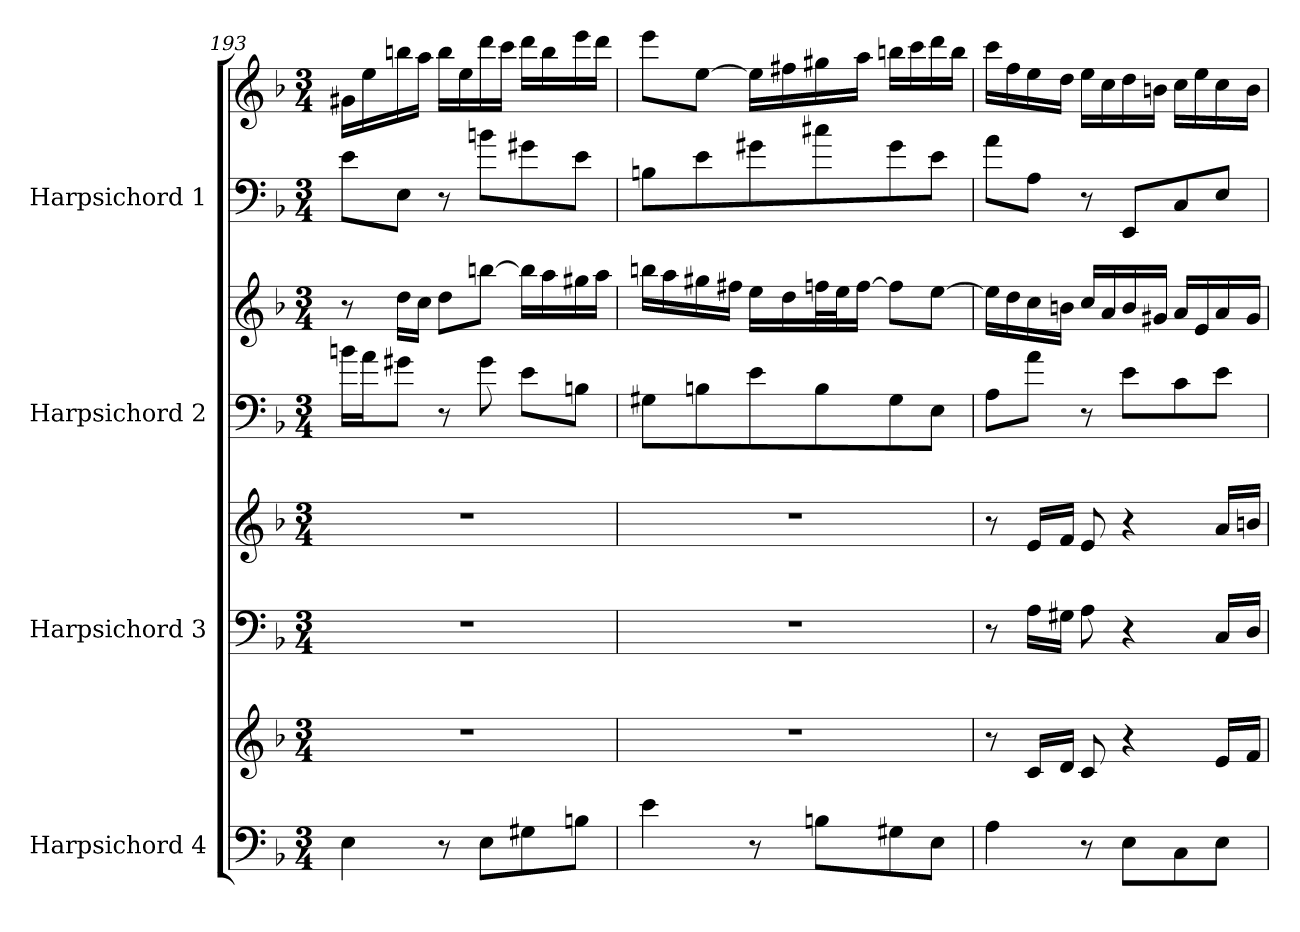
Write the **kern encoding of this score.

**kern	**kern	**kern	**kern	**kern	**kern	**kern	**kern
*part4	*part4	*part3	*part3	*part2	*part2	*part1	*part1
*staff8	*staff7	*staff6	*staff5	*staff4	*staff3	*staff2	*staff1
*I"Harpsichord 4	*	*I"Harpsichord 3	*	*I"Harpsichord 2	*	*I"Harpsichord 1	*
*I'Hp	*	*I'Hp	*	*I'Hp	*	*I'Hp	*
!!LO:PB:g=z
*clefF4	*clefG2	*clefF4	*clefG2	*clefF4	*clefG2	*clefF4	*clefG2
*k[b-]	*k[b-]	*k[b-]	*k[b-]	*k[b-]	*k[b-]	*k[b-]	*k[b-]
*M3/4	*M3/4	*M3/4	*M3/4	*M3/4	*M3/4	*M3/4	*M3/4
=193	=193	=193	=193	=193	=193	=193	=193
4E\	2.r	2.r	2.r	16bn\LL	8r	8e\L	16g#X\LL
.	.	.	.	16a\J	.	.	16ee\
.	.	.	.	8g#X\J	16dd\LL	8E\J	16bbn\
.	.	.	.	.	16cc\JJ	.	16aa\JJ
8r	.	.	.	8r	8dd\L	8r	16bb\LL
.	.	.	.	.	.	.	16ee\
8E\L	.	.	.	8g#\	[8bbn\J	8bn\L	16ddd\
.	.	.	.	.	.	.	16ccc\JJ
8G#X\	.	.	.	8e\L	16bb\LL]	8g#X\	16ddd\LL
.	.	.	.	.	16aa\	.	16bb\
8Bn\J	.	.	.	8Bn\J	16gg#X\	8e\J	16eee\
.	.	.	.	.	16aa\JJ	.	16ddd\JJ
=194	=194	=194	=194	=194	=194	=194	=194
4e\	2.r	2.r	2.r	8G#X\L	16bbn\LL	8Bn\L	8eee\L
.	.	.	.	.	16aa\	.	.
.	.	.	.	8Bn\	16gg#X\	8e\	[8ee\J
.	.	.	.	.	16ff#X\JJ	.	.
8r	.	.	.	8e\	16ee\LL	8g#X\	16ee\LL]
.	.	.	.	.	16dd\	.	16ff#X\
8Bn\L	.	.	.	8B\	32ffn\L	8cc#X\	16gg#X\
.	.	.	.	.	32ee\J	.	.
.	.	.	.	.	[16ff\JJ	.	16aa\JJ
8G#X\	.	.	.	8G#\	8ff\L]	8g#\	16bbn\LL
.	.	.	.	.	.	.	16ccc\
8E\J	.	.	.	8E\J	[8ee\J	8e\J	16ddd\
.	.	.	.	.	.	.	16bb\JJ
=195	=195	=195	=195	=195	=195	=195	=195
4A\	8r	8r	8r	8A\L	16ee\LL]	8a\L	16ccc\LL
.	.	.	.	.	16dd\	.	16ff\
.	16c/LL	16A\LL	16e/LL	8a\J	16cc\	8A\J	16ee\
.	16d/JJ	16G#X\JJ	16f/JJ	.	16bn\JJ	.	16dd\JJ
8r	8c/	8A\	8e/	8r	16cc/LL	8r	16ee\LL
.	.	.	.	.	16a/	.	16cc\
8E\L	4r	4r	4r	8e\L	16b/	8EE/L	16dd\
.	.	.	.	.	16g#X/JJ	.	16bn\JJ
8C\	.	.	.	8c\	16a/LL	8C/	16cc\LL
.	.	.	.	.	16e/	.	16ee\
8E\J	16e/LL	16C/LL	16a/LL	8e\J	16a/	8E/J	16cc\
.	16f/JJ	16D/JJ	16bn/JJ	.	16g#/JJ	.	16b\JJ
=	=	=	=	=	=	=	=
*-	*-	*-	*-	*-	*-	*-	*-
